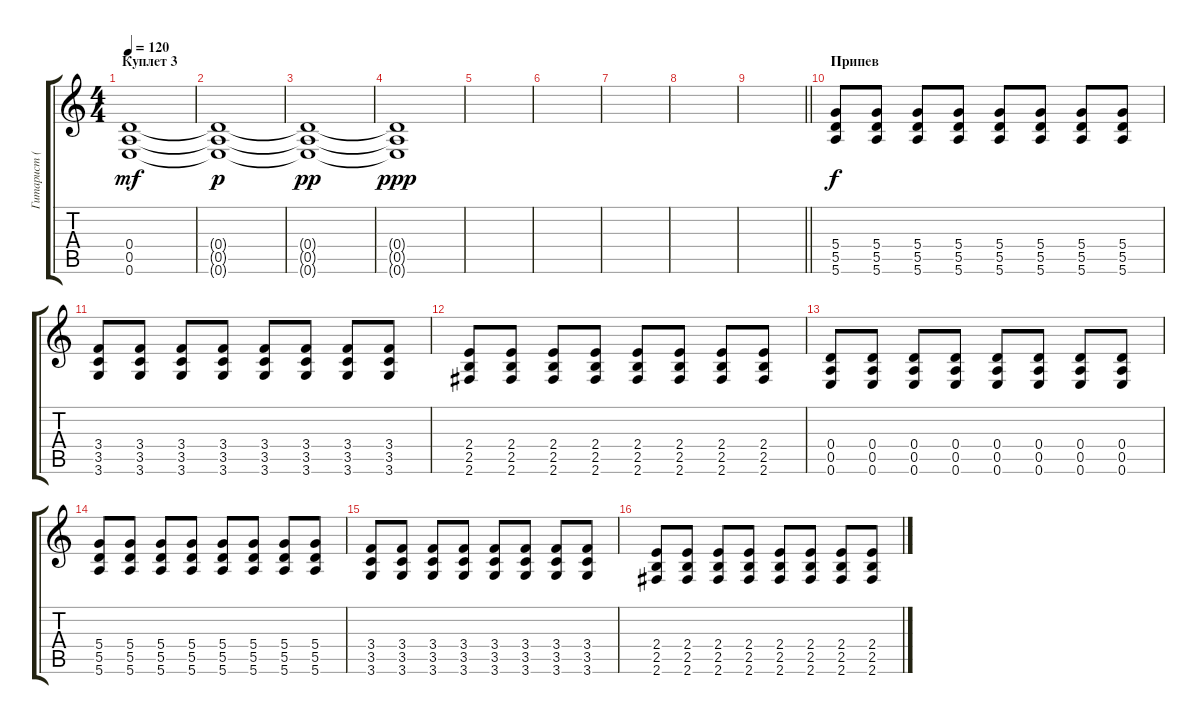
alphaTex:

\track ("Гитарист (2)" "Гитарист (") {instrument distortionguitar}
\staff {score tabs}
\tuning (E4 B3 G3 D3 A2 E2) {hide}
\ts (4 4)
\section ("" "Куплет 3")
\tempo 120
\clef g2
\ks c
(0.4 0.5 0.6).1{dy mf} |
(0.4{t} 0.5{t} 0.6{t}).1{dy p} |
(0.4{t} 0.5{t} 0.6{t}).1{dy pp} |
(0.4{t} 0.5{t} 0.6{t}).1{dy ppp} |
|
|
|
|
\barLineRight lightlight
|
\section ("" "Припев")
(5.4 5.5 5.6).8{dy f} (5.4 5.5 5.6).8 (5.4 5.5 5.6).8 (5.4 5.5 5.6).8 (5.4 5.5 5.6).8 (5.4 5.5 5.6).8 (5.4 5.5 5.6).8 (5.4 5.5 5.6).8 |
(3.4 3.5 3.6).8 (3.4 3.5 3.6).8 (3.4 3.5 3.6).8 (3.4 3.5 3.6).8 (3.4 3.5 3.6).8 (3.4 3.5 3.6).8 (3.4 3.5 3.6).8 (3.4 3.5 3.6).8 |
(2.4 2.5 2.6).8 (2.4 2.5 2.6).8 (2.4 2.5 2.6).8 (2.4 2.5 2.6).8 (2.4 2.5 2.6).8 (2.4 2.5 2.6).8 (2.4 2.5 2.6).8 (2.4 2.5 2.6).8 |
(0.4 0.5 0.6).8 (0.4 0.5 0.6).8 (0.4 0.5 0.6).8 (0.4 0.5 0.6).8 (0.4 0.5 0.6).8 (0.4 0.5 0.6).8 (0.4 0.5 0.6).8 (0.4 0.5 0.6).8 |
(5.4 5.5 5.6).8 (5.4 5.5 5.6).8 (5.4 5.5 5.6).8 (5.4 5.5 5.6).8 (5.4 5.5 5.6).8 (5.4 5.5 5.6).8 (5.4 5.5 5.6).8 (5.4 5.5 5.6).8 |
(3.4 3.5 3.6).8 (3.4 3.5 3.6).8 (3.4 3.5 3.6).8 (3.4 3.5 3.6).8 (3.4 3.5 3.6).8 (3.4 3.5 3.6).8 (3.4 3.5 3.6).8 (3.4 3.5 3.6).8 |
(2.4 2.5 2.6).8 (2.4 2.5 2.6).8 (2.4 2.5 2.6).8 (2.4 2.5 2.6).8 (2.4 2.5 2.6).8 (2.4 2.5 2.6).8 (2.4 2.5 2.6).8 (2.4 2.5 2.6).8
